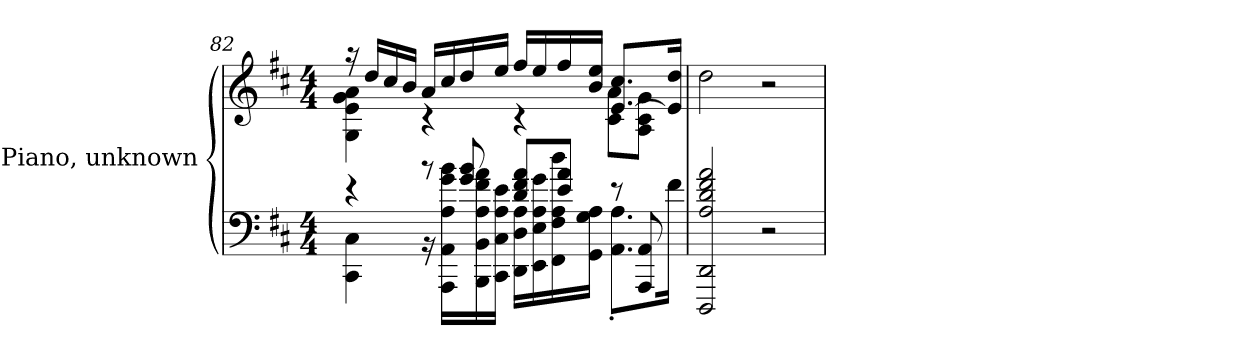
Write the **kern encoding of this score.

**kern	**kern
*part1	*part1
*staff2	*staff1
*I"Piano, unknown	*
*I'Pno.	*
!!LO:LB:g=z
*clefF4	*clefG2
*k[f#c#]	*k[f#c#]
*M4/4	*M4/4
=82	=82
*^	*^
4r	4CC#\ 4C#\	16r	4G\ 4e\ 4g\ 4a\
.	.	16dd/LL	.
.	.	16cc#/	.
.	.	16b/JJ	.
8r	16r	16a/LL	4r
.	16AAA\ 16AA\ 16A\ 16g\ 16b\LL	16cc#/	.
8g/ 8b/	16BBB\ 16BB\ 16A\ 16f#\ 16a\	16dd/	.
.	16CC#\ 16C#\ 16A\ 16e\JJ	16ee/JJ	.
8d/ 8f#/ 8a/L	16DD\ 16D\ 16A\LL	16ff#/LL	4r
.	16EE\ 16E\ 16A\ 16g\	16ee/	.
8e/ 8a/J	16FF#\ 16F#\ 16A\ 16dd\	16ff#/	.
.	16GG\ 16G\ 16A\JJ	16b/ 16ee/JJ	.
8r	8.AA\' 8.A\'L	[8.e/ 8.cc#/L	8c#\ 8a\L
8AAA/ 8AA/	.	.	8A\ 8c#\ 8g\J
.	16f#\Jk	16e/] 16dd/Jk	.
*v	*v	*	*
*	*v	*v
=83	=83
2DDD/ 2DD/ 2A/ 2d/ 2f#/ 2a/	2dd\
2r	2r
=	=
*-	*-
